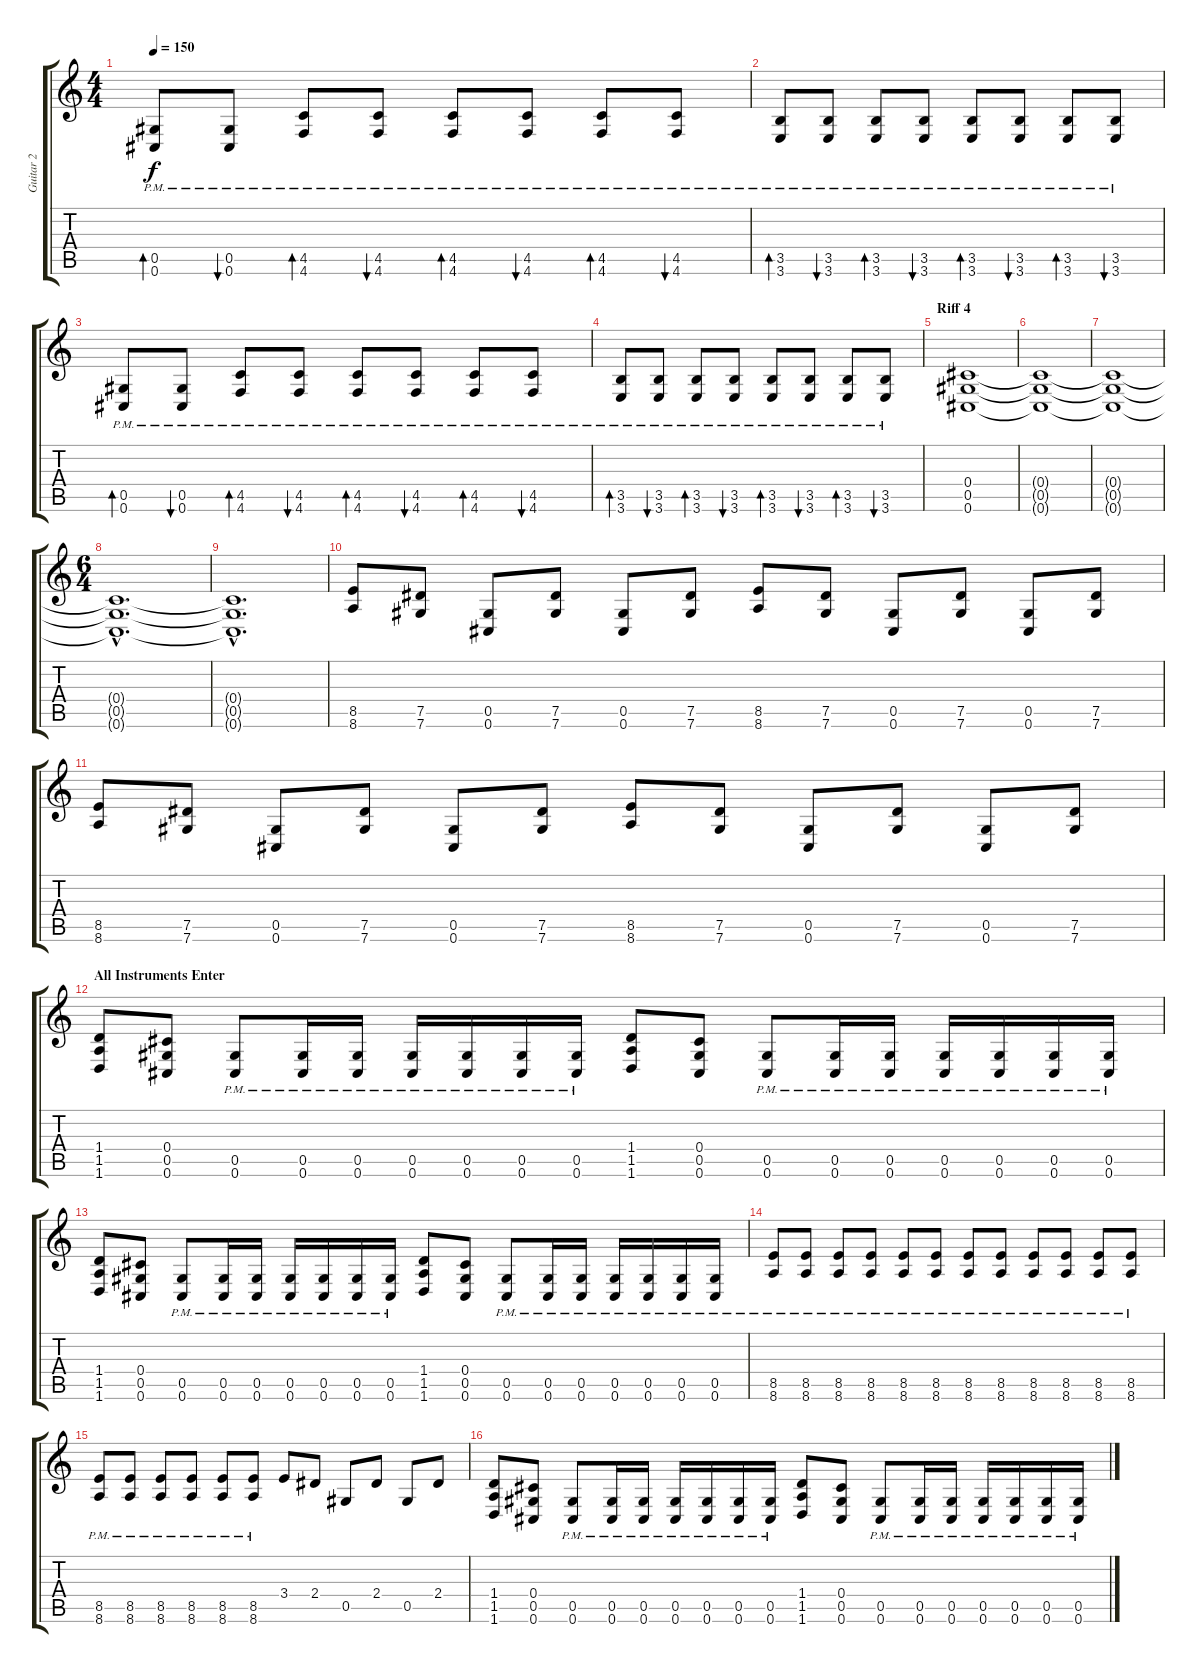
\track ("Guitar 2" "Guitar 2") {instrument distortionguitar}
\staff {score tabs}
\tuning (Eb4 Bb3 Gb3 Db3 Ab2 Db2) {hide}
\ts (4 4)
\tempo 150
\clef g2
\ks c
(0.5{pm} 0.6{pm}).8{bd 60 dy f} (0.5{pm} 0.6{pm}).8{bu 60} (4.5{pm} 4.6{pm}).8{bd 60} (4.5{pm} 4.6{pm}).8{bu 60} (4.5{pm} 4.6{pm}).8{bd 60} (4.5{pm} 4.6{pm}).8{bu 60} (4.5{pm} 4.6{pm}).8{bd 60} (4.5{pm} 4.6{pm}).8{bu 60} |
(3.5{pm} 3.6{pm}).8{bd 60} (3.5{pm} 3.6{pm}).8{bu 60} (3.5{pm} 3.6{pm}).8{bd 60} (3.5{pm} 3.6{pm}).8{bu 60} (3.5{pm} 3.6{pm}).8{bd 60} (3.5{pm} 3.6{pm}).8{bu 60} (3.5{pm} 3.6{pm}).8{bd 60} (3.5{pm} 3.6{pm}).8{bu 60} |
(0.5{pm} 0.6{pm}).8{bd 60} (0.5{pm} 0.6{pm}).8{bu 60} (4.5{pm} 4.6{pm}).8{bd 60} (4.5{pm} 4.6{pm}).8{bu 60} (4.5{pm} 4.6{pm}).8{bd 60} (4.5{pm} 4.6{pm}).8{bu 60} (4.5{pm} 4.6{pm}).8{bd 60} (4.5{pm} 4.6{pm}).8{bu 60} |
(3.5{pm} 3.6{pm}).8{bd 60} (3.5{pm} 3.6{pm}).8{bu 60} (3.5{pm} 3.6{pm}).8{bd 60} (3.5{pm} 3.6{pm}).8{bu 60} (3.5{pm} 3.6{pm}).8{bd 60} (3.5{pm} 3.6{pm}).8{bu 60} (3.5{pm} 3.6{pm}).8{bd 60} (3.5{pm} 3.6{pm}).8{bu 60} |
\section ("" "Riff 4")
(0.4 0.5 0.6).1 |
(0.4{t} 0.5{t} 0.6{t}).1 |
(0.4{t} 0.5{t} 0.6{t}).1 |
\ts (6 4)
(0.4{hac t} 0.5{hac t} 0.6{hac t}).1{d} |
(0.4{hac t} 0.5{hac t} 0.6{hac t}).1{d} |
(8.5 8.6).8 (7.5 7.6).8 (0.5 0.6).8 (7.5 7.6).8 (0.5 0.6).8 (7.5 7.6).8 (8.5 8.6).8 (7.5 7.6).8 (0.5 0.6).8 (7.5 7.6).8 (0.5 0.6).8 (7.5 7.6).8 |
(8.5 8.6).8 (7.5 7.6).8 (0.5 0.6).8 (7.5 7.6).8 (0.5 0.6).8 (7.5 7.6).8 (8.5 8.6).8 (7.5 7.6).8 (0.5 0.6).8 (7.5 7.6).8 (0.5 0.6).8 (7.5 7.6).8 |
\section ("" "All Instruments Enter")
(1.4 1.5 1.6).8 (0.4 0.5 0.6).8 (0.5{pm} 0.6{pm}).8 (0.5{pm} 0.6{pm}).16 (0.5{pm} 0.6{pm}).16 (0.5{pm} 0.6{pm}).16 (0.5{pm} 0.6{pm}).16 (0.5{pm} 0.6{pm}).16 (0.5{pm} 0.6{pm}).16 (1.4 1.5 1.6).8 (0.4 0.5 0.6).8 (0.5{pm} 0.6{pm}).8 (0.5{pm} 0.6{pm}).16 (0.5{pm} 0.6{pm}).16 (0.5{pm} 0.6{pm}).16 (0.5{pm} 0.6{pm}).16 (0.5{pm} 0.6{pm}).16 (0.5{pm} 0.6{pm}).16 |
(1.4 1.5 1.6).8 (0.4 0.5 0.6).8 (0.5{pm} 0.6{pm}).8 (0.5{pm} 0.6{pm}).16 (0.5{pm} 0.6{pm}).16 (0.5{pm} 0.6{pm}).16 (0.5{pm} 0.6{pm}).16 (0.5{pm} 0.6{pm}).16 (0.5{pm} 0.6{pm}).16 (1.4 1.5 1.6).8 (0.4 0.5 0.6).8 (0.5{pm} 0.6{pm}).8 (0.5{pm} 0.6{pm}).16 (0.5{pm} 0.6{pm}).16 (0.5{pm} 0.6{pm}).16 (0.5{pm} 0.6{pm}).16 (0.5{pm} 0.6{pm}).16 (0.5{pm} 0.6{pm}).16 |
(8.5{pm} 8.6{pm}).8 (8.5{pm} 8.6{pm}).8 (8.5{pm} 8.6{pm}).8 (8.5{pm} 8.6{pm}).8 (8.5{pm} 8.6{pm}).8 (8.5{pm} 8.6{pm}).8 (8.5{pm} 8.6{pm}).8 (8.5{pm} 8.6{pm}).8 (8.5{pm} 8.6{pm}).8 (8.5{pm} 8.6{pm}).8 (8.5{pm} 8.6{pm}).8 (8.5 8.6{pm}).8 |
(8.5{pm} 8.6{pm}).8 (8.5{pm} 8.6{pm}).8 (8.5{pm} 8.6{pm}).8 (8.5{pm} 8.6{pm}).8 (8.5{pm} 8.6{pm}).8 (8.5{pm} 8.6{pm}).8 3.4.8 2.4.8 0.5.8 2.4.8 0.5.8 2.4.8 |
(1.4 1.5 1.6).8 (0.4 0.5 0.6).8 (0.5{pm} 0.6{pm}).8 (0.5{pm} 0.6{pm}).16 (0.5{pm} 0.6{pm}).16 (0.5{pm} 0.6{pm}).16 (0.5{pm} 0.6{pm}).16 (0.5{pm} 0.6{pm}).16 (0.5{pm} 0.6{pm}).16 (1.4 1.5 1.6).8 (0.4 0.5 0.6).8 (0.5{pm} 0.6{pm}).8 (0.5{pm} 0.6{pm}).16 (0.5{pm} 0.6{pm}).16 (0.5{pm} 0.6{pm}).16 (0.5{pm} 0.6{pm}).16 (0.5{pm} 0.6{pm}).16 (0.5{pm} 0.6{pm}).16
